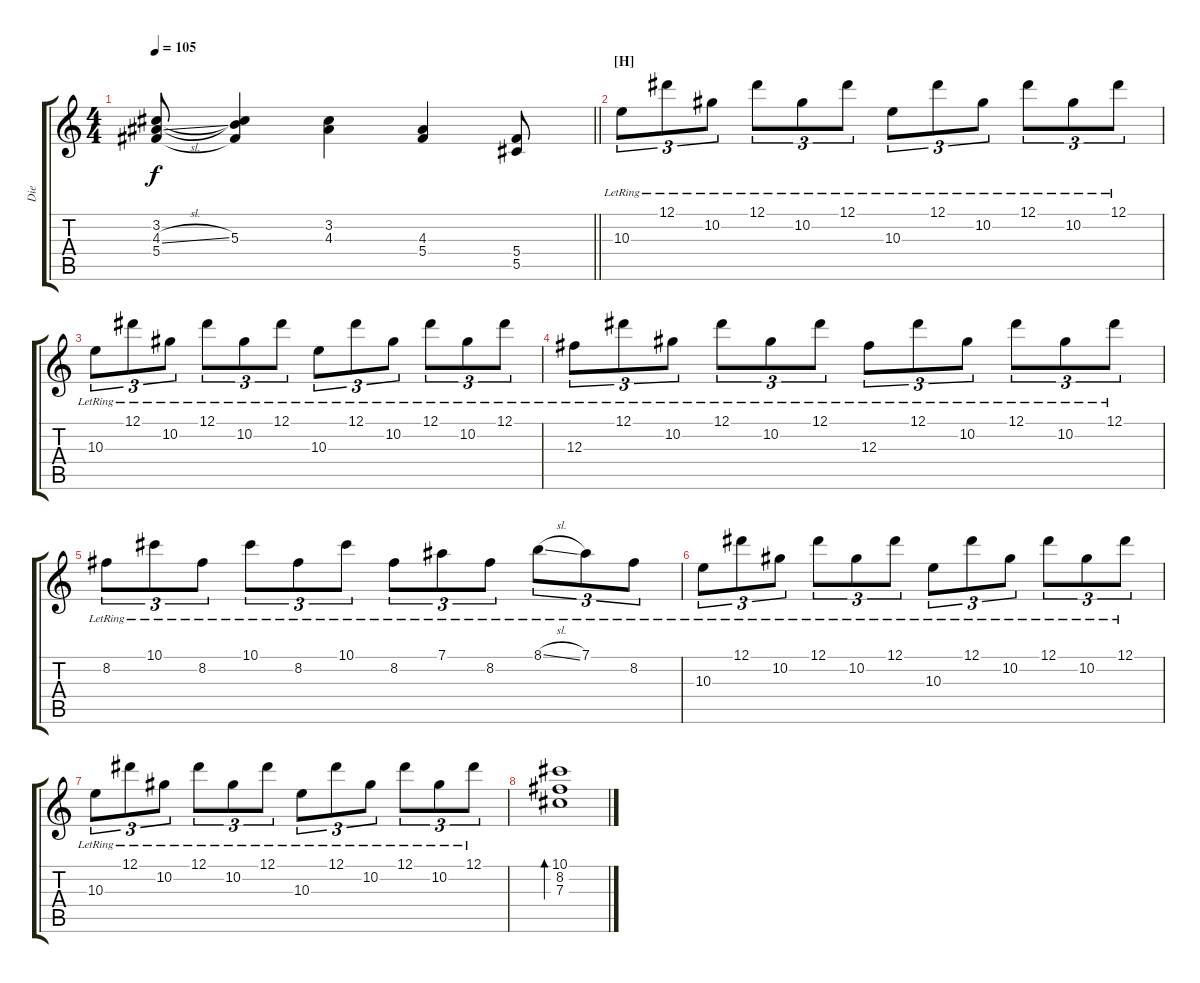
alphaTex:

\track ("Die" "Die") {instrument acousticguitarsteel}
\staff {score tabs}
\tuning (Eb4 Bb3 Gb3 Db3 Ab2 Db2) {hide}
\ts (4 4)
\tempo 105
\clef g2
\barLineRight lightlight
\ks c
(3.2 4.3{sl} 5.4).8{dy f} (3.2{t} 5.3 5.4{t}).4 (3.2 4.3).4 (4.3 5.4).4 (5.4 5.5).8 |
\section ("" "[H]")
10.3{lr}.8{tu (3 2)} 12.1{lr}.8{tu (3 2)} 10.2{lr}.8{tu (3 2)} 12.1{lr}.8{tu (3 2)} 10.2{lr}.8{tu (3 2)} 12.1{lr}.8{tu (3 2)} 10.3{lr}.8{tu (3 2)} 12.1{lr}.8{tu (3 2)} 10.2{lr}.8{tu (3 2)} 12.1{lr}.8{tu (3 2)} 10.2{lr}.8{tu (3 2)} 12.1{lr}.8{tu (3 2)} |
10.3{lr}.8{tu (3 2)} 12.1{lr}.8{tu (3 2)} 10.2{lr}.8{tu (3 2)} 12.1{lr}.8{tu (3 2)} 10.2{lr}.8{tu (3 2)} 12.1{lr}.8{tu (3 2)} 10.3{lr}.8{tu (3 2)} 12.1{lr}.8{tu (3 2)} 10.2{lr}.8{tu (3 2)} 12.1{lr}.8{tu (3 2)} 10.2{lr}.8{tu (3 2)} 12.1{lr}.8{tu (3 2)} |
12.3{lr}.8{tu (3 2)} 12.1{lr}.8{tu (3 2)} 10.2{lr}.8{tu (3 2)} 12.1{lr}.8{tu (3 2)} 10.2{lr}.8{tu (3 2)} 12.1{lr}.8{tu (3 2)} 12.3{lr}.8{tu (3 2)} 12.1{lr}.8{tu (3 2)} 10.2{lr}.8{tu (3 2)} 12.1{lr}.8{tu (3 2)} 10.2{lr}.8{tu (3 2)} 12.1{lr}.8{tu (3 2)} |
8.2{lr}.8{tu (3 2)} 10.1{lr}.8{tu (3 2)} 8.2{lr}.8{tu (3 2)} 10.1{lr}.8{tu (3 2)} 8.2{lr}.8{tu (3 2)} 10.1{lr}.8{tu (3 2)} 8.2{lr}.8{tu (3 2)} 7.1{lr}.8{tu (3 2)} 8.2{lr}.8{tu (3 2)} 8.1{sl lr}.8{tu (3 2)} 7.1{lr}.8{tu (3 2)} 8.2{lr}.8{tu (3 2)} |
10.3{lr}.8{tu (3 2)} 12.1{lr}.8{tu (3 2)} 10.2{lr}.8{tu (3 2)} 12.1{lr}.8{tu (3 2)} 10.2{lr}.8{tu (3 2)} 12.1{lr}.8{tu (3 2)} 10.3{lr}.8{tu (3 2)} 12.1{lr}.8{tu (3 2)} 10.2{lr}.8{tu (3 2)} 12.1{lr}.8{tu (3 2)} 10.2{lr}.8{tu (3 2)} 12.1{lr}.8{tu (3 2)} |
10.3{lr}.8{tu (3 2)} 12.1{lr}.8{tu (3 2)} 10.2{lr}.8{tu (3 2)} 12.1{lr}.8{tu (3 2)} 10.2{lr}.8{tu (3 2)} 12.1{lr}.8{tu (3 2)} 10.3{lr}.8{tu (3 2)} 12.1{lr}.8{tu (3 2)} 10.2{lr}.8{tu (3 2)} 12.1{lr}.8{tu (3 2)} 10.2{lr}.8{tu (3 2)} 12.1{lr}.8{tu (3 2)} |
(10.1 8.2 7.3).1{bd 240}
